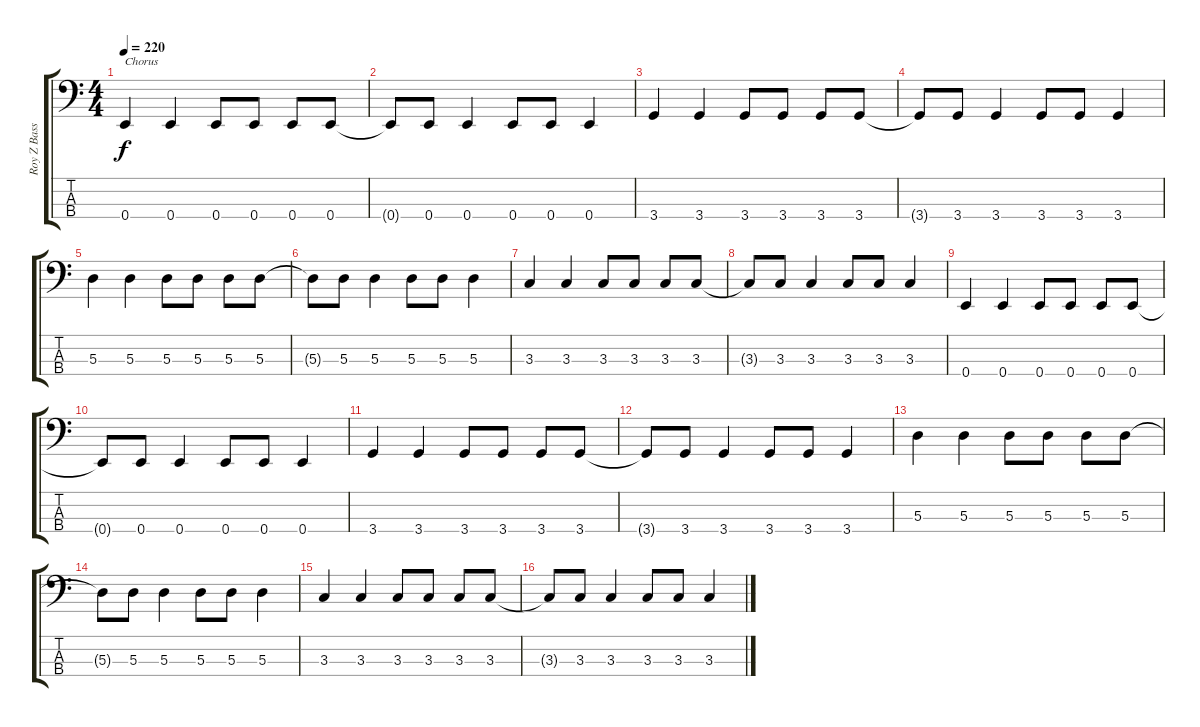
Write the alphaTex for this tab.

\track ("Roy Z Bass" "Roy Z Bass") {instrument electricbasspick}
\staff {score tabs}
\tuning (G2 D2 A1 E1) {hide}
\ts (4 4)
\tempo 220
\clef f4
\ks c
0.4.4{txt "Chorus" dy f} 0.4.4 0.4.8 0.4.8 0.4.8 0.4.8 |
0.4{t}.8 0.4.8 0.4.4 0.4.8 0.4.8 0.4.4 |
3.4.4 3.4.4 3.4.8 3.4.8 3.4.8 3.4.8 |
3.4{t}.8 3.4.8 3.4.4 3.4.8 3.4.8 3.4.4 |
5.3.4 5.3.4 5.3.8 5.3.8 5.3.8 5.3.8 |
5.3{t}.8 5.3.8 5.3.4 5.3.8 5.3.8 5.3.4 |
3.3.4 3.3.4 3.3.8 3.3.8 3.3.8 3.3.8 |
3.3{t}.8 3.3.8 3.3.4 3.3.8 3.3.8 3.3.4 |
0.4.4 0.4.4 0.4.8 0.4.8 0.4.8 0.4.8 |
0.4{t}.8 0.4.8 0.4.4 0.4.8 0.4.8 0.4.4 |
3.4.4 3.4.4 3.4.8 3.4.8 3.4.8 3.4.8 |
3.4{t}.8 3.4.8 3.4.4 3.4.8 3.4.8 3.4.4 |
5.3.4 5.3.4 5.3.8 5.3.8 5.3.8 5.3.8 |
5.3{t}.8 5.3.8 5.3.4 5.3.8 5.3.8 5.3.4 |
3.3.4 3.3.4 3.3.8 3.3.8 3.3.8 3.3.8 |
3.3{t}.8 3.3.8 3.3.4 3.3.8 3.3.8 3.3.4
